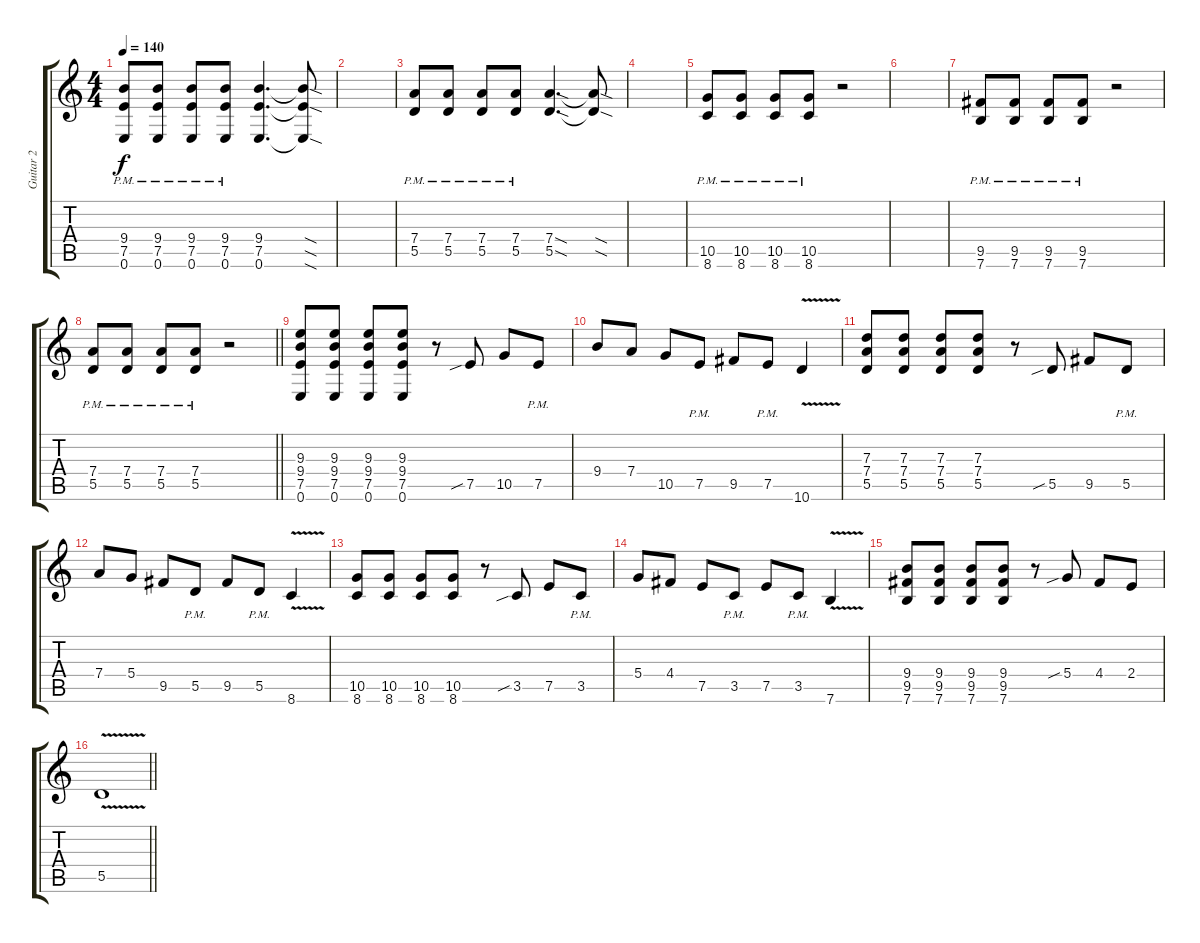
\track ("Guitar 2" "Guitar 2") {instrument distortionguitar}
\staff {score tabs}
\tuning (E4 B3 G3 D3 A2 E2) {hide}
\ts (4 4)
\tempo 140
\clef g2
\ks c
(9.4{pm} 7.5{pm} 0.6{pm}).8{dy f} (9.4{pm} 7.5{pm} 0.6{pm}).8 (9.4{pm} 7.5{pm} 0.6{pm}).8 (9.4{pm} 7.5{pm} 0.6{pm}).8 (9.4 7.5 0.6).4{d} (9.4{sod t} 7.5{sod t} 0.6{sod t}).8 |
|
(7.4{pm} 5.5{pm}).8 (7.4{pm} 5.5{pm}).8 (7.4{pm} 5.5{pm}).8 (7.4{pm} 5.5{pm}).8 (7.4{sod} 5.5{sod}).4{d} (7.4{sod t} 5.5{sod t}).8 |
|
(10.5{pm} 8.6{pm}).8 (10.5{pm} 8.6{pm}).8 (10.5{pm} 8.6{pm}).8 (10.5{pm} 8.6{pm}).8 r.2 |
|
(9.5{pm} 7.6{pm}).8 (9.5{pm} 7.6{pm}).8 (9.5{pm} 7.6{pm}).8 (9.5{pm} 7.6{pm}).8 r.2 |
\barLineRight lightlight
(7.4{pm} 5.5{pm}).8 (7.4{pm} 5.5{pm}).8 (7.4{pm} 5.5{pm}).8 (7.4{pm} 5.5{pm}).8 r.2 |
(9.3 9.4 7.5 0.6).8 (9.3 9.4 7.5 0.6).8 (9.3 9.4 7.5 0.6).8 (9.3 9.4 7.5 0.6).8 r.8 7.5{sib}.8 10.5.8 7.5{pm}.8 |
9.4.8 7.4.8 10.5.8 7.5{pm}.8 9.5.8 7.5{pm}.8 10.6{v}.4 |
(7.3 7.4 5.5).8 (7.3 7.4 5.5).8 (7.3 7.4 5.5).8 (7.3 7.4 5.5).8 r.8 5.5{sib}.8 9.5.8 5.5{pm}.8 |
7.4.8 5.4.8 9.5.8 5.5{pm}.8 9.5.8 5.5{pm}.8 8.6{v}.4 |
(10.5 8.6).8 (10.5 8.6).8 (10.5 8.6).8 (10.5 8.6).8 r.8 3.5{sib}.8 7.5.8 3.5{pm}.8 |
5.4.8 4.4.8 7.5.8 3.5{pm}.8 7.5.8 3.5{pm}.8 7.6{v}.4 |
(9.4 9.5 7.6).8 (9.4 9.5 7.6).8 (9.4 9.5 7.6).8 (9.4 9.5 7.6).8 r.8 5.4{sib}.8 4.4.8 2.4.8 |
\barLineRight lightlight
5.5{v}.1
